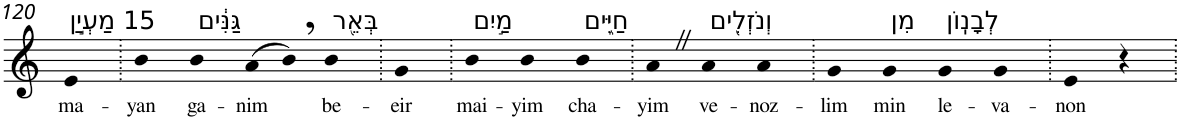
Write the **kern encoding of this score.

**kern	**text
*part1	*part1
*staff1	*staff1
*I"Piano	*
*I'Pno	*
!!LO:PB:g=z
*clefG2	*
*k[]	*
=120	=120
!LO:TX:a:t=15 מַעְיַ֣ן	!
!	!LO:LY:b
4e	ma-
=121.	=121.
!	!LO:LY:b
4b	-yan
!LO:TX:a:t=גַּנִּ֔ים	!
!	!LO:LY:b
4b	ga-
!	!LO:LY:b
(>8a	-nim
8b,)	.
!LO:TX:a:t=בְּאֵ֖ר	!
!	!LO:LY:b
4b	be-
=122.	=122.
!	!LO:LY:b
4g	-eir
=123.	=123.
!LO:TX:a:t=מַ֣יִם	!
!	!LO:LY:b
4b	mai-
!	!LO:LY:b
4b	-yim
!LO:TX:a:t=חַיִּ֑ים	!
!	!LO:LY:b
4b	cha-
=124.	=124.
!	!LO:LY:b
4aZ	-yim
!LO:TX:a:t=וְנֹזְלִ֖ים	!
!	!LO:LY:b
4a	ve-
!	!LO:LY:b
4a	-noz-
=125.	=125.
!	!LO:LY:b
4g	-lim
!LO:TX:a:t=מִן	!
!	!LO:LY:b
4g	min
!LO:TX:a:t=לְבָנֽוֹן	!
!	!LO:LY:b
4g	le-
!	!LO:LY:b
4g	-va-
=126.	=126.
!	!LO:LY:b
4e	-non
4r	.
=.	=.
*-	*-
